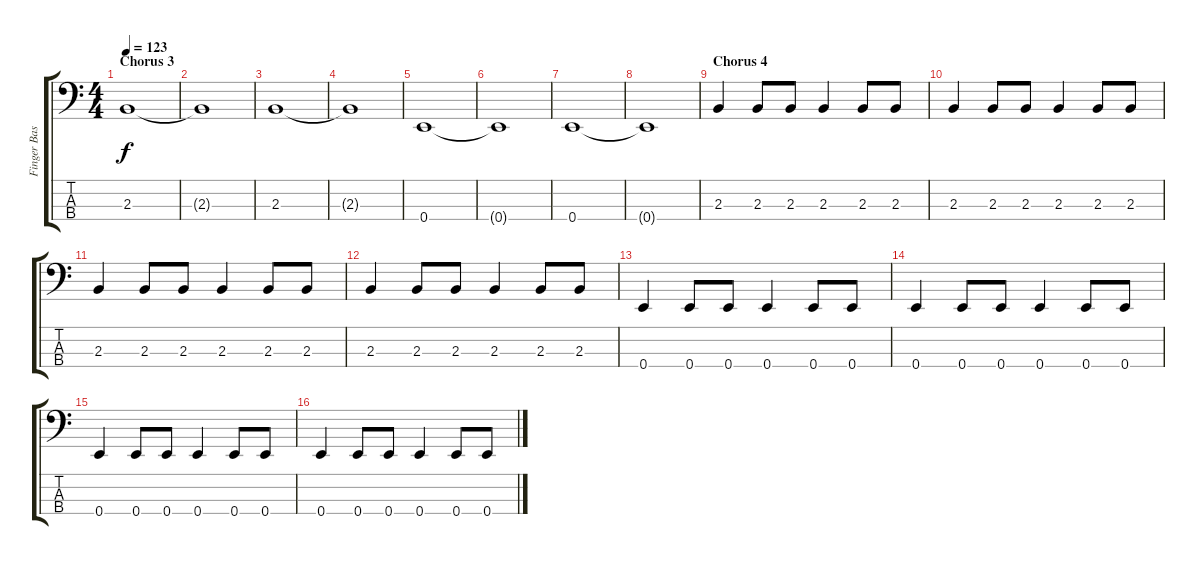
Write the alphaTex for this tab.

\track ("Finger Bass" "Finger Bas") {instrument electricbassfinger}
\staff {score tabs}
\tuning (G2 D2 A1 E1) {hide}
\ts (4 4)
\section ("" "Chorus 3")
\tempo 123
\clef f4
\ks c
2.3.1{dy f} |
2.3{t}.1 |
2.3.1 |
2.3{t}.1 |
0.4.1 |
0.4{t}.1 |
0.4.1 |
0.4{t}.1 |
\section ("" "Chorus 4")
2.3.4 2.3.8 2.3.8 2.3.4 2.3.8 2.3.8 |
2.3.4 2.3.8 2.3.8 2.3.4 2.3.8 2.3.8 |
2.3.4 2.3.8 2.3.8 2.3.4 2.3.8 2.3.8 |
2.3.4 2.3.8 2.3.8 2.3.4 2.3.8 2.3.8 |
0.4.4 0.4.8 0.4.8 0.4.4 0.4.8 0.4.8 |
0.4.4 0.4.8 0.4.8 0.4.4 0.4.8 0.4.8 |
0.4.4 0.4.8 0.4.8 0.4.4 0.4.8 0.4.8 |
0.4.4 0.4.8 0.4.8 0.4.4 0.4.8 0.4.8
